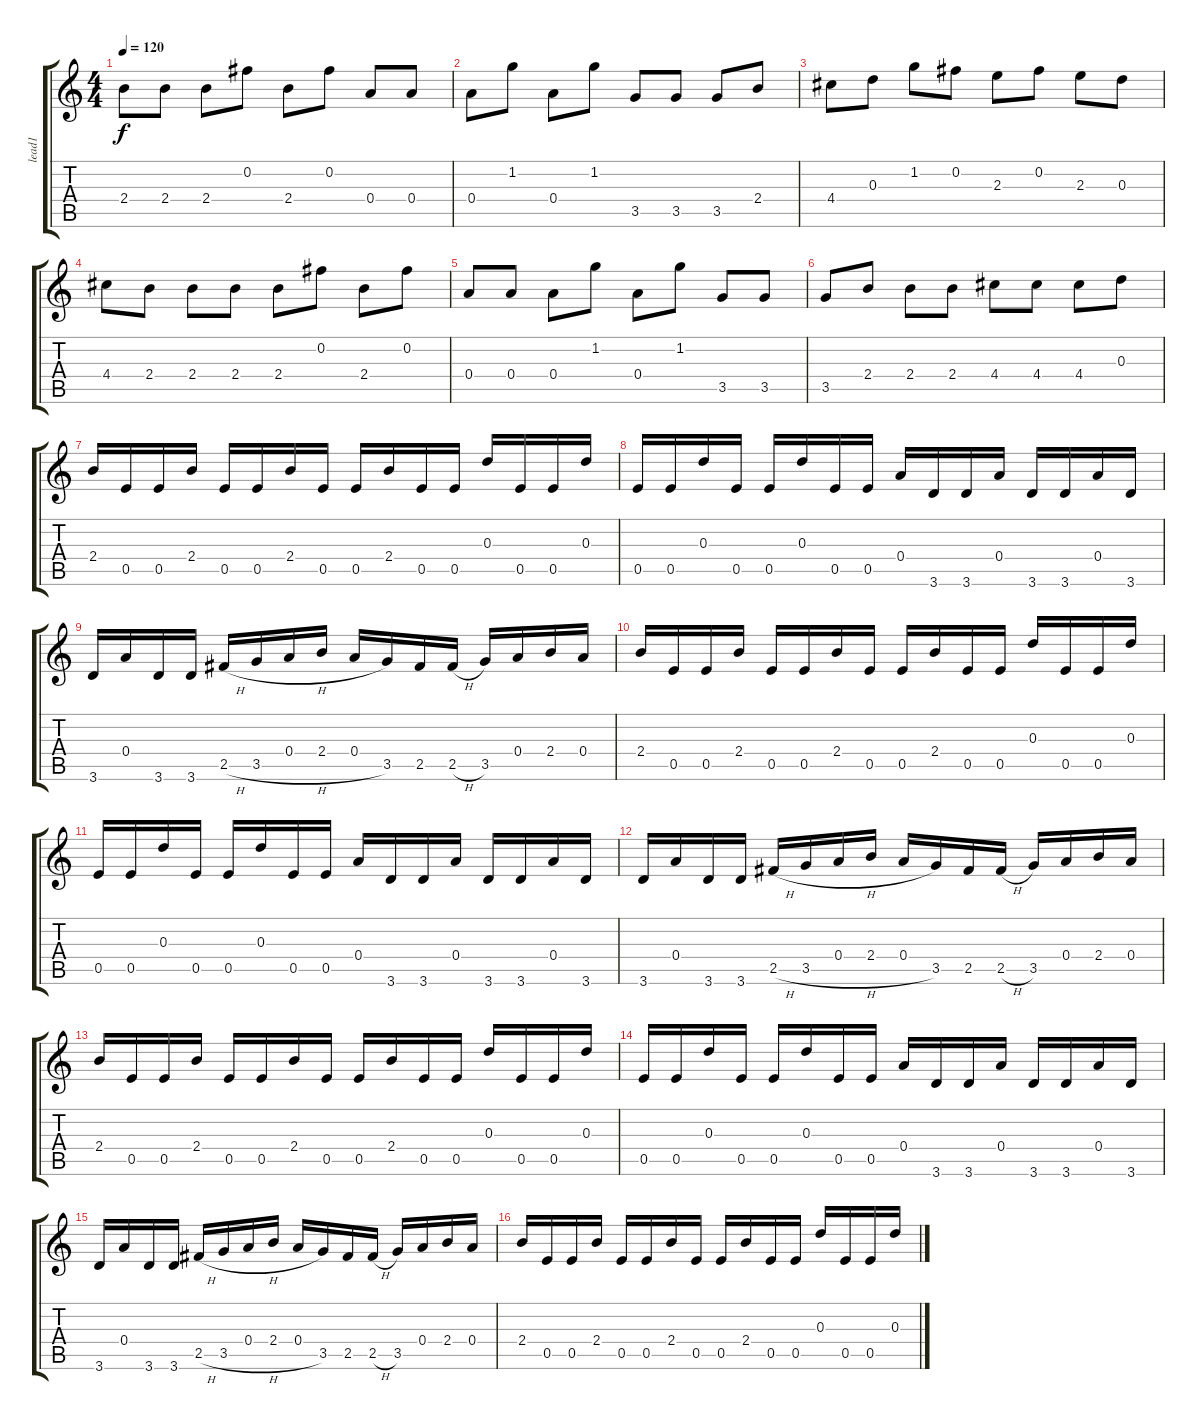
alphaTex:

\track ("lead1" "lead1") {instrument distortionguitar}
\staff {score tabs}
\tuning (B4 Gb4 D4 A3 E3 B2) {hide}
\ts (4 4)
\tempo 120
\clef g2
\ks c
2.4.8{dy f} 2.4.8 2.4.8 0.2.8 2.4.8 0.2.8 0.4.8 0.4.8 |
0.4.8 1.2.8 0.4.8 1.2.8 3.5.8 3.5.8 3.5.8 2.4.8 |
4.4.8 0.3.8 1.2.8 0.2.8 2.3.8 0.2.8 2.3.8 0.3.8 |
4.4.8 2.4.8 2.4.8 2.4.8 2.4.8 0.2.8 2.4.8 0.2.8 |
0.4.8 0.4.8 0.4.8 1.2.8 0.4.8 1.2.8 3.5.8 3.5.8 |
3.5.8 2.4.8 2.4.8 2.4.8 4.4.8 4.4.8 4.4.8 0.3.8 |
2.4.16 0.5.16 0.5.16 2.4.16 0.5.16 0.5.16 2.4.16 0.5.16 0.5.16 2.4.16 0.5.16 0.5.16 0.3.16 0.5.16 0.5.16 0.3.16 |
0.5.16 0.5.16 0.3.16 0.5.16 0.5.16 0.3.16 0.5.16 0.5.16 0.4.16 3.6.16 3.6.16 0.4.16 3.6.16 3.6.16 0.4.16 3.6.16 |
3.6.16 0.4.16 3.6.16 3.6.16 2.5{h}.16 3.5{h}.16 0.4.16 2.4.16 0.4.16 3.5.16 2.5.16 2.5{h}.16 3.5.16 0.4.16 2.4.16 0.4.16 |
2.4.16 0.5.16 0.5.16 2.4.16 0.5.16 0.5.16 2.4.16 0.5.16 0.5.16 2.4.16 0.5.16 0.5.16 0.3.16 0.5.16 0.5.16 0.3.16 |
0.5.16 0.5.16 0.3.16 0.5.16 0.5.16 0.3.16 0.5.16 0.5.16 0.4.16 3.6.16 3.6.16 0.4.16 3.6.16 3.6.16 0.4.16 3.6.16 |
3.6.16 0.4.16 3.6.16 3.6.16 2.5{h}.16 3.5{h}.16 0.4.16 2.4.16 0.4.16 3.5.16 2.5.16 2.5{h}.16 3.5.16 0.4.16 2.4.16 0.4.16 |
2.4.16 0.5.16 0.5.16 2.4.16 0.5.16 0.5.16 2.4.16 0.5.16 0.5.16 2.4.16 0.5.16 0.5.16 0.3.16 0.5.16 0.5.16 0.3.16 |
0.5.16 0.5.16 0.3.16 0.5.16 0.5.16 0.3.16 0.5.16 0.5.16 0.4.16 3.6.16 3.6.16 0.4.16 3.6.16 3.6.16 0.4.16 3.6.16 |
3.6.16 0.4.16 3.6.16 3.6.16 2.5{h}.16 3.5{h}.16 0.4.16 2.4.16 0.4.16 3.5.16 2.5.16 2.5{h}.16 3.5.16 0.4.16 2.4.16 0.4.16 |
2.4.16 0.5.16 0.5.16 2.4.16 0.5.16 0.5.16 2.4.16 0.5.16 0.5.16 2.4.16 0.5.16 0.5.16 0.3.16 0.5.16 0.5.16 0.3.16
